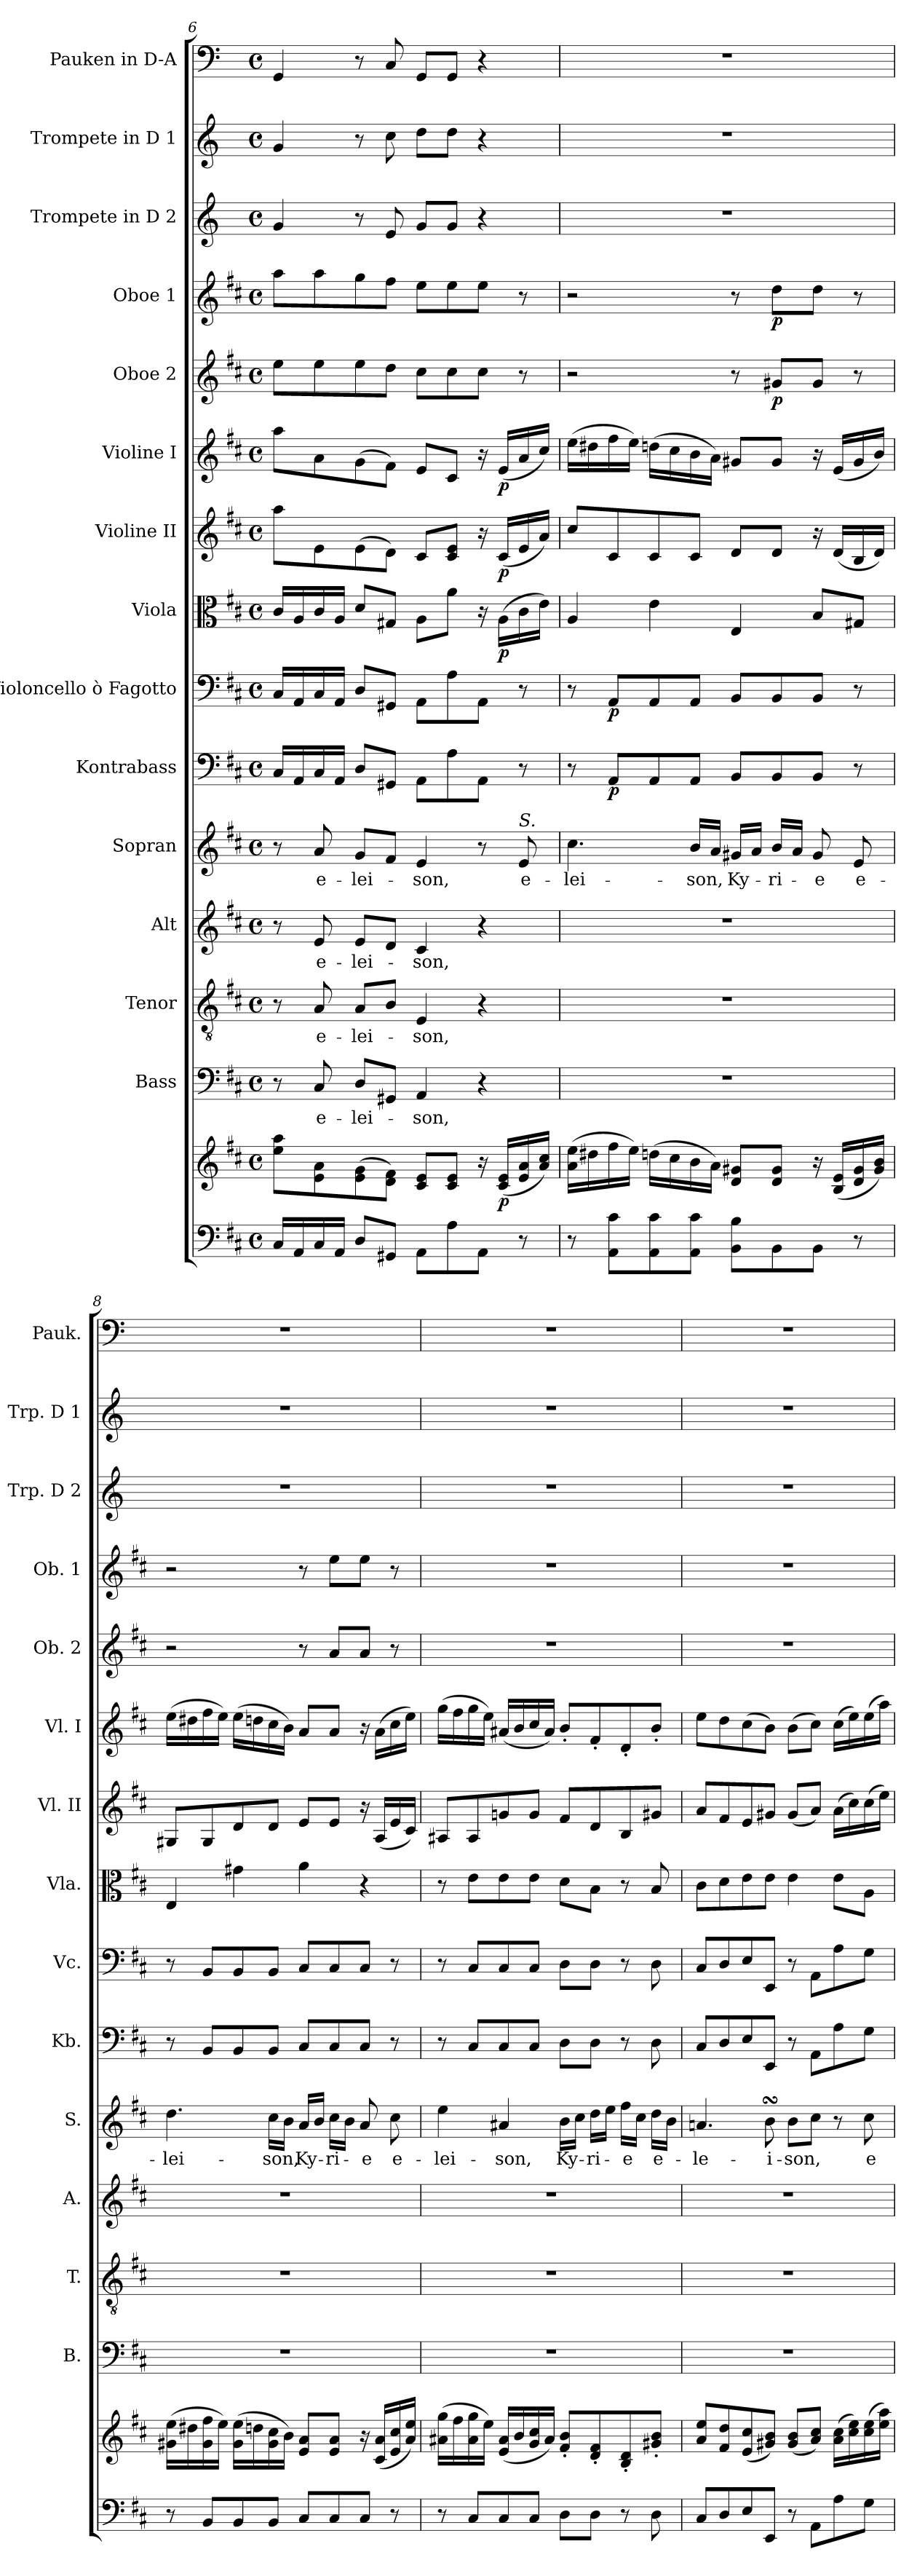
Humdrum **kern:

**kern	**kern	**dynam	**kern	**text	**kern	**text	**kern	**text	**kern	**text	**kern	**dynam	**kern	**dynam	**kern	**dynam	**kern	**dynam	**kern	**dynam	**kern	**dynam	**kern	**dynam	**kern	**kern	**kern
*part15	*part15	*part15	*part14	*part14	*part13	*part13	*part12	*part12	*part11	*part11	*part10	*part10	*part9	*part9	*part8	*part8	*part7	*part7	*part6	*part6	*part5	*part5	*part4	*part4	*part3	*part2	*part1
*staff16	*staff15	*staff15/16	*staff14	*staff14	*staff13	*staff13	*staff12	*staff12	*staff11	*staff11	*staff10	*staff10	*staff9	*staff9	*staff8	*staff8	*staff7	*staff7	*staff6	*staff6	*staff5	*staff5	*staff4	*staff4	*staff3	*staff2	*staff1
*	*	*	*I"Bass	*	*I"Tenor	*	*I"Alt	*	*I"Sopran	*	*I"Kontrabass	*	*I"Violoncello ò Fagotto	*	*I"Viola	*	*I"Violine II	*	*I"Violine I	*	*I"Oboe 2	*	*I"Oboe 1	*	*I"Trompete in D 2	*I"Trompete in D 1	*I"Pauken in D-A
*	*	*	*I'B.	*	*I'T.	*	*I'A.	*	*I'S.	*	*I'Kb.	*	*I'Vc.	*	*I'Vla.	*	*I'Vl. II	*	*I'Vl. I	*	*I'Ob. 2	*	*I'Ob. 1	*	*I'Trp. D 2	*I'Trp. D 1	*I'Pauk.
*clefF4	*clefG2	*	*clefF4	*	*clefGv2	*	*clefG2	*	*clefG2	*	*clefF4	*	*clefF4	*	*clefC3	*	*clefG2	*	*clefG2	*	*clefG2	*	*clefG2	*	*clefG2	*clefG2	*clefF4
*	*	*	*	*	*	*	*	*	*	*	*ITrd7c12	*	*	*	*	*	*	*	*	*	*	*	*	*	*ITrd1c2	*ITrd1c2	*ITrd-1c-2
*k[f#c#]	*k[f#c#]	*	*k[f#c#]	*	*k[f#c#]	*	*k[f#c#]	*	*k[f#c#]	*	*k[f#c#]	*	*k[f#c#]	*	*k[f#c#]	*	*k[f#c#]	*	*k[f#c#]	*	*k[f#c#]	*	*k[f#c#]	*	*k[b-e-]	*k[b-e-]	*k[f#c#]
*D:	*D:	*	*D:	*	*D:	*	*D:	*	*D:	*	*D:	*	*D:	*	*D:	*	*D:	*	*D:	*	*D:	*	*D:	*	*B-:	*B-:	*D:
*M4/4	*M4/4	*	*M4/4	*	*M4/4	*	*M4/4	*	*M4/4	*	*M4/4	*	*M4/4	*	*M4/4	*	*M4/4	*	*M4/4	*	*M4/4	*	*M4/4	*	*M4/4	*M4/4	*M4/4
*met(c)	*met(c)	*	*met(c)	*	*met(c)	*	*met(c)	*	*met(c)	*	*met(c)	*	*met(c)	*	*met(c)	*	*met(c)	*	*met(c)	*	*met(c)	*	*met(c)	*	*met(c)	*met(c)	*met(c)
=6	=6	=6	=6	=6	=6	=6	=6	=6	=6	=6	=6	=6	=6	=6	=6	=6	=6	=6	=6	=6	=6	=6	=6	=6	=6	=6	=6
16C#/LL	8ee\ 8aa\L	.	8r	.	8r	.	8r	.	8r	.	16CC#/LL	.	16C#/LL	.	16c#/LL	.	8aa\L	.	8aa\L	.	8ee\L	.	8aa\L	.	4f/	4f/	4AA/
16AA/	.	.	.	.	.	.	.	.	.	.	16AAA/	.	16AA/	.	16A/	.	.	.	.	.	.	.	.	.	.	.	.
!	!	!	!	!LO:LY:b	!	!LO:LY:b	!	!LO:LY:b	!	!LO:LY:b	!	!	!	!	!	!	!	!	!	!	!	!	!	!	!	!	!
16C#/	8e\ 8a\	.	8C#/	e-	8A/	e-	8e/	e-	8a/	e-	16CC#/	.	16C#/	.	16c#/	.	8e\	.	8a\	.	8ee\	.	8aa\	.	.	.	.
16AA/JJ	.	.	.	.	.	.	.	.	.	.	16AAA/JJ	.	16AA/JJ	.	16A/JJ	.	.	.	.	.	.	.	.	.	.	.	.
!	!	!	!	!LO:LY:b	!	!LO:LY:b	!	!LO:LY:b	!	!LO:LY:b	!	!	!	!	!	!	!	!	!	!	!	!	!	!	!	!	!
8D/L	(>8e\ 8g\	.	8D/L	-lei-	8A/L	-lei-	8e/L	-lei-	8g/L	-lei-	8DD/L	.	8D/L	.	8d/L	.	(>8e\	.	(>8g\	.	8ee\	.	8gg\	.	8r	8r	8r
8GG#X/J	8d\ 8f#\J)	.	8GG#X/J	.	8B/J	.	8d/J	.	8f#/J	.	8GGG#X/J	.	8GG#X/J	.	8G#X/J	.	8d\J)	.	8f#\J)	.	8dd\J	.	8ff#\J	.	8d/	8b-\	8D/
!	!	!	!	!LO:LY:b	!	!LO:LY:b	!	!LO:LY:b	!	!LO:LY:b	!	!	!	!	!	!	!	!	!	!	!	!	!	!	!	!	!
8AA\L	8c#/ 8e/L	.	4AA/	-son,	4E/	-son,	4c#/	-son,	4e/	-son,	8AAA\L	.	8AA\L	.	8A\L	.	8c#/L	.	8e/L	.	8cc#\L	.	8ee\L	.	8f/L	8cc\L	8AA/L
8A\	8c#/ 8e/J	.	.	.	.	.	.	.	.	.	8AA\	.	8A\	.	8a\J	.	8c#/ 8e/J	.	8c#/J	.	8cc#\	.	8ee\	.	8f/J	8cc\J	8AA/J
8AA\J	16r	.	4r	.	4r	.	4r	.	8r	.	8AAA\J	.	8AA\J	.	16r	.	16r	.	16r	.	8cc#\J	.	8ee\J	.	4r	4r	4r
!	!	!LO:DY:b	!	!	!	!	!	!	!	!	!	!	!	!	!	!LO:DY:b	!	!LO:DY:b	!	!LO:DY:b	!	!	!	!	!	!	!
.	(<16c#/ 16e/LL	p	.	.	.	.	.	.	.	.	.	.	.	.	(>16A\LL	p	(<16c#/LL	p	(<16e/LL	p	.	.	.	.	.	.	.
!	!	!	!	!	!	!	!	!	!LO:TX:a:i:t=S.	!	!	!	!	!	!	!	!	!	!	!	!	!	!	!	!	!	!
!	!	!	!	!	!	!	!	!	!	!LO:LY:b	!	!	!	!	!	!	!	!	!	!	!	!	!	!	!	!	!
8r	16e/ 16a/	.	.	.	.	.	.	.	8e/	e-	8r	.	8r	.	16c#\	.	16e/	.	16a/	.	8r	.	8r	.	.	.	.
.	16a/ 16cc#/JJ)	.	.	.	.	.	.	.	.	.	.	.	.	.	16e\JJ)	.	16a/JJ)	.	16cc#/JJ)	.	.	.	.	.	.	.	.
!!LO:PB:g=z
=7	=7	=7	=7	=7	=7	=7	=7	=7	=7	=7	=7	=7	=7	=7	=7	=7	=7	=7	=7	=7	=7	=7	=7	=7	=7	=7	=7
!	!	!	!	!	!	!	!	!	!	!LO:LY:b	!	!	!	!	!	!	!	!	!	!	!	!	!	!	!	!	!
8r	(>16a\ 16ee\LL	.	1r	.	1r	.	1r	.	4.cc#\	-lei-	8r	.	8r	.	4A/	.	8cc#/L	.	(>16ee\LL	.	2r	.	2r	.	1r	1r	1r
.	16dd#X\	.	.	.	.	.	.	.	.	.	.	.	.	.	.	.	.	.	16dd#X\	.	.	.	.	.	.	.	.
!	!	!	!	!	!	!	!	!	!	!	!	!LO:DY:b	!	!LO:DY:b	!	!	!	!	!	!	!	!	!	!	!	!	!
8AA\ 8c#\L	16ff#\	.	.	.	.	.	.	.	.	.	8AAA/L	p	8AA/L	p	.	.	8c#/	.	16ff#\	.	.	.	.	.	.	.	.
.	16ee\JJ)	.	.	.	.	.	.	.	.	.	.	.	.	.	.	.	.	.	16ee\JJ)	.	.	.	.	.	.	.	.
8AA\ 8c#\	(>16ddn\LL	.	.	.	.	.	.	.	.	.	8AAA/	.	8AA/	.	4e\	.	8c#/	.	(>16ddn\LL	.	.	.	.	.	.	.	.
.	16cc#\	.	.	.	.	.	.	.	.	.	.	.	.	.	.	.	.	.	16cc#\	.	.	.	.	.	.	.	.
!	!	!	!	!	!	!	!	!	!	!LO:LY:b	!	!	!	!	!	!	!	!	!	!	!	!	!	!	!	!	!
8AA\ 8c#\J	16b\	.	.	.	.	.	.	.	16b/LL	-son,	8AAA/J	.	8AA/J	.	.	.	8c#/J	.	16b\	.	.	.	.	.	.	.	.
.	16a\JJ)	.	.	.	.	.	.	.	16a/JJ	.	.	.	.	.	.	.	.	.	16a\JJ)	.	.	.	.	.	.	.	.
!	!	!	!	!	!	!	!	!	!	!LO:LY:b	!	!	!	!	!	!	!	!	!	!	!	!	!	!	!	!	!
8BB\ 8B\L	8d/ 8g#X/L	.	.	.	.	.	.	.	16g#X/LL	Ky-	8BBB/L	.	8BB/L	.	4E/	.	8d/L	.	8g#X/L	.	8r	.	8r	.	.	.	.
.	.	.	.	.	.	.	.	.	16a/JJ	.	.	.	.	.	.	.	.	.	.	.	.	.	.	.	.	.	.
!	!	!	!	!	!	!	!	!	!	!LO:LY:b	!	!	!	!	!	!	!	!	!	!	!	!LO:DY:b	!	!LO:DY:b	!	!	!
8BB\	8d/ 8g#/J	.	.	.	.	.	.	.	16b/LL	-ri-	8BBB/	.	8BB/	.	.	.	8d/J	.	8g#/J	.	8g#X/L	p	8dd\L	p	.	.	.
.	.	.	.	.	.	.	.	.	16a/JJ	.	.	.	.	.	.	.	.	.	.	.	.	.	.	.	.	.	.
!	!	!	!	!	!	!	!	!	!	!LO:LY:b	!	!	!	!	!	!	!	!	!	!	!	!	!	!	!	!	!
8BB\J	16r	.	.	.	.	.	.	.	8g#/	-e	8BBB/J	.	8BB/J	.	8B/L	.	16r	.	16r	.	8g#/J	.	8dd\J	.	.	.	.
.	(<16B/ 16e/LL	.	.	.	.	.	.	.	.	.	.	.	.	.	.	.	(<16d/LL	.	(<16e/LL	.	.	.	.	.	.	.	.
!	!	!	!	!	!	!	!	!	!	!LO:LY:b	!	!	!	!	!	!	!	!	!	!	!	!	!	!	!	!	!
8r	16d/ 16g#/	.	.	.	.	.	.	.	8e/	e-	8r	.	8r	.	8G#X/J	.	16B/	.	16g#/	.	8r	.	8r	.	.	.	.
.	16g#/ 16b/JJ)	.	.	.	.	.	.	.	.	.	.	.	.	.	.	.	16d/JJ)	.	16b/JJ)	.	.	.	.	.	.	.	.
=8	=8	=8	=8	=8	=8	=8	=8	=8	=8	=8	=8	=8	=8	=8	=8	=8	=8	=8	=8	=8	=8	=8	=8	=8	=8	=8	=8
!	!	!	!	!	!	!	!	!	!	!LO:LY:b	!	!	!	!	!	!	!	!	!	!	!	!	!	!	!	!	!
8r	(>16g#X\ 16ee\LL	.	1r	.	1r	.	1r	.	4.dd\	-lei-	8r	.	8r	.	4E/	.	8G#X/L	.	(>16ee\LL	.	2r	.	2r	.	1r	1r	1r
.	16dd#X\	.	.	.	.	.	.	.	.	.	.	.	.	.	.	.	.	.	16dd#X\	.	.	.	.	.	.	.	.
8BB/L	16g#\ 16ff#\	.	.	.	.	.	.	.	.	.	8BBB/L	.	8BB/L	.	.	.	8G#/	.	16ff#\	.	.	.	.	.	.	.	.
.	16ee\JJ)	.	.	.	.	.	.	.	.	.	.	.	.	.	.	.	.	.	16ee\JJ)	.	.	.	.	.	.	.	.
8BB/	(>16g#\ 16ee\LL	.	.	.	.	.	.	.	.	.	8BBB/	.	8BB/	.	4g#X\	.	8d/	.	(>16ee\LL	.	.	.	.	.	.	.	.
.	16ddn\	.	.	.	.	.	.	.	.	.	.	.	.	.	.	.	.	.	16ddn\	.	.	.	.	.	.	.	.
!	!	!	!	!	!	!	!	!	!	!LO:LY:b	!	!	!	!	!	!	!	!	!	!	!	!	!	!	!	!	!
8BB/J	16g#\ 16cc#\	.	.	.	.	.	.	.	16cc#\LL	-son,	8BBB/J	.	8BB/J	.	.	.	8d/J	.	16cc#\	.	.	.	.	.	.	.	.
.	16b\JJ)	.	.	.	.	.	.	.	16b\JJ	.	.	.	.	.	.	.	.	.	16b\JJ)	.	.	.	.	.	.	.	.
!	!	!	!	!	!	!	!	!	!	!LO:LY:b	!	!	!	!	!	!	!	!	!	!	!	!	!	!	!	!	!
8C#/L	8e/ 8a/L	.	.	.	.	.	.	.	16a/LL	Ky-	8CC#/L	.	8C#/L	.	4a\	.	8e/L	.	8a/L	.	8r	.	8r	.	.	.	.
.	.	.	.	.	.	.	.	.	16b/JJ	.	.	.	.	.	.	.	.	.	.	.	.	.	.	.	.	.	.
!	!	!	!	!	!	!	!	!	!	!LO:LY:b	!	!	!	!	!	!	!	!	!	!	!	!	!	!	!	!	!
8C#/	8e/ 8a/J	.	.	.	.	.	.	.	16cc#\LL	-ri-	8CC#/	.	8C#/	.	.	.	8e/J	.	8a/J	.	8a/L	.	8ee\L	.	.	.	.
.	.	.	.	.	.	.	.	.	16b\JJ	.	.	.	.	.	.	.	.	.	.	.	.	.	.	.	.	.	.
!	!	!	!	!	!	!	!	!	!	!LO:LY:b	!	!	!	!	!	!	!	!	!	!	!	!	!	!	!	!	!
8C#/J	16r	.	.	.	.	.	.	.	8a/	-e	8CC#/J	.	8C#/J	.	4r	.	16r	.	16r	.	8a/J	.	8ee\J	.	.	.	.
.	(<16c#/ 16a/LL	.	.	.	.	.	.	.	.	.	.	.	.	.	.	.	(<16A/LL	.	(>16a\LL	.	.	.	.	.	.	.	.
!	!	!	!	!	!	!	!	!	!	!LO:LY:b	!	!	!	!	!	!	!	!	!	!	!	!	!	!	!	!	!
8r	16e/ 16cc#/	.	.	.	.	.	.	.	8cc#\	e-	8r	.	8r	.	.	.	16e/	.	16cc#\	.	8r	.	8r	.	.	.	.
.	16a/ 16ee/JJ)	.	.	.	.	.	.	.	.	.	.	.	.	.	.	.	16c#/JJ)	.	16ee\JJ)	.	.	.	.	.	.	.	.
=9	=9	=9	=9	=9	=9	=9	=9	=9	=9	=9	=9	=9	=9	=9	=9	=9	=9	=9	=9	=9	=9	=9	=9	=9	=9	=9	=9
!	!	!	!	!	!	!	!	!	!	!LO:LY:b	!	!	!	!	!	!	!	!	!	!	!	!	!	!	!	!	!
8r	(>16a#X\ 16gg\LL	.	1r	.	1r	.	1r	.	4ee\	-lei-	8r	.	8r	.	8r	.	8A#X/L	.	(>16gg\LL	.	1r	.	1r	.	1r	1r	1r
.	16ff#\	.	.	.	.	.	.	.	.	.	.	.	.	.	.	.	.	.	16ff#\	.	.	.	.	.	.	.	.
8C#/L	16a#\ 16gg\	.	.	.	.	.	.	.	.	.	8CC#/L	.	8C#/L	.	8e\L	.	8A#/	.	16gg\	.	.	.	.	.	.	.	.
.	16ee\JJ)	.	.	.	.	.	.	.	.	.	.	.	.	.	.	.	.	.	16ee\JJ)	.	.	.	.	.	.	.	.
!	!	!	!	!	!	!	!	!	!	!LO:LY:b	!	!	!	!	!	!	!	!	!	!	!	!	!	!	!	!	!
8C#/	(<16e/ 16a#/LL	.	.	.	.	.	.	.	4a#X/	-son,	8CC#/	.	8C#/	.	8e\	.	8gn/	.	(<16a#X/LL	.	.	.	.	.	.	.	.
.	16b/	.	.	.	.	.	.	.	.	.	.	.	.	.	.	.	.	.	16b/	.	.	.	.	.	.	.	.
8C#/J	16g/ 16cc#/	.	.	.	.	.	.	.	.	.	8CC#/J	.	8C#/J	.	8e\J	.	8g/J	.	16cc#/	.	.	.	.	.	.	.	.
.	16a#/JJ)	.	.	.	.	.	.	.	.	.	.	.	.	.	.	.	.	.	16a#/JJ)	.	.	.	.	.	.	.	.
!	!	!	!	!	!	!	!	!	!	!LO:LY:b	!	!	!	!	!	!	!	!	!	!	!	!	!	!	!	!	!
8D\L	8f#/'< 8b/'<L	.	.	.	.	.	.	.	16b\LL	Ky-	8DD\L	.	8D\L	.	8d\L	.	8f#/L	.	8b'</L	.	.	.	.	.	.	.	.
.	.	.	.	.	.	.	.	.	16cc#\JJ	.	.	.	.	.	.	.	.	.	.	.	.	.	.	.	.	.	.
!	!	!	!	!	!	!	!	!	!	!LO:LY:b	!	!	!	!	!	!	!	!	!	!	!	!	!	!	!	!	!
8D\J	8d/'< 8f#/'<	.	.	.	.	.	.	.	16dd\LL	-ri-	8DD\J	.	8D\J	.	8B\J	.	8d/	.	8f#'</	.	.	.	.	.	.	.	.
.	.	.	.	.	.	.	.	.	16ee\JJ	.	.	.	.	.	.	.	.	.	.	.	.	.	.	.	.	.	.
!	!	!	!	!	!	!	!	!	!	!LO:LY:b	!	!	!	!	!	!	!	!	!	!	!	!	!	!	!	!	!
8r	8B/'< 8d/'<	.	.	.	.	.	.	.	16ff#\LL	-e	8r	.	8r	.	8r	.	8B/	.	8d'</	.	.	.	.	.	.	.	.
.	.	.	.	.	.	.	.	.	16cc#\JJ	.	.	.	.	.	.	.	.	.	.	.	.	.	.	.	.	.	.
!	!	!	!	!	!	!	!	!	!	!LO:LY:b	!	!	!	!	!	!	!	!	!	!	!	!	!	!	!	!	!
8D\	8g#X/'< 8b/'<J	.	.	.	.	.	.	.	16dd\LL	e-	8DD\	.	8D\	.	8B/	.	8g#X/J	.	8b'</J	.	.	.	.	.	.	.	.
.	.	.	.	.	.	.	.	.	16b\JJ	.	.	.	.	.	.	.	.	.	.	.	.	.	.	.	.	.	.
!!LO:PB:g=z
=10	=10	=10	=10	=10	=10	=10	=10	=10	=10	=10	=10	=10	=10	=10	=10	=10	=10	=10	=10	=10	=10	=10	=10	=10	=10	=10	=10
!	!	!	!	!	!	!	!	!	!	!LO:LY:b	!	!	!	!	!	!	!	!	!	!	!	!	!	!	!	!	!
8C#/L	8a/ 8ee/L	.	1r	.	1r	.	1r	.	4.an/	-le-	8CC#/L	.	8C#/L	.	8c#\L	.	8a/L	.	8ee\L	.	1r	.	1r	.	1r	1r	1r
8D/	8f#/ 8dd/	.	.	.	.	.	.	.	.	.	8DD/	.	8D/	.	8d\	.	8f#/	.	8dd\	.	.	.	.	.	.	.	.
8E/	(<8e/ 8cc#/	.	.	.	.	.	.	.	.	.	8EE/	.	8E/	.	8e\	.	8e/	.	(>8cc#\	.	.	.	.	.	.	.	.
!	!	!	!	!	!	!	!	!	!	!LO:LY:b	!	!	!	!	!	!	!	!	!	!	!	!	!	!	!	!	!
8EE/J	8g#X/ 8b/J)	.	.	.	.	.	.	.	8bsSSS\	-i-	8EEE/J	.	8EE/J	.	8e\J	.	8g#X/J	.	8b\J)	.	.	.	.	.	.	.	.
!	!	!	!	!	!	!	!	!	!	!LO:LY:b	!	!	!	!	!	!	!	!	!	!	!	!	!	!	!	!	!
8r	(<8g#/ 8b/L	.	.	.	.	.	.	.	8b\L	-son,	8r	.	8r	.	4e\	.	(<8g#/L	.	(>8b\L	.	.	.	.	.	.	.	.
8AA\L	8a/ 8cc#/J)	.	.	.	.	.	.	.	8cc#\J	.	8AAA\L	.	8AA\L	.	.	.	8a/J)	.	8cc#\J)	.	.	.	.	.	.	.	.
8A\	(>16a\ 16cc#\LL	.	.	.	.	.	.	.	8r	.	8AA\	.	8A\	.	8e\L	.	(>16a\LL	.	(>16cc#\LL	.	.	.	.	.	.	.	.
.	16cc#\ 16ee\)	.	.	.	.	.	.	.	.	.	.	.	.	.	.	.	16cc#\)	.	16ee\)	.	.	.	.	.	.	.	.
!	!	!	!	!	!	!	!	!	!	!LO:LY:b	!	!	!	!	!	!	!	!	!	!	!	!	!	!	!	!	!
8G\J	(>16cc#\ 16ee\	.	.	.	.	.	.	.	8cc#\	e-	8GG\J	.	8G\J	.	8A\J	.	(>16cc#\	.	(>16ee\	.	.	.	.	.	.	.	.
.	16ee\ 16aa\JJ)	.	.	.	.	.	.	.	.	.	.	.	.	.	.	.	16ee\JJ)	.	16aa\JJ)	.	.	.	.	.	.	.	.
=	=	=	=	=	=	=	=	=	=	=	=	=	=	=	=	=	=	=	=	=	=	=	=	=	=	=	=
*-	*-	*-	*-	*-	*-	*-	*-	*-	*-	*-	*-	*-	*-	*-	*-	*-	*-	*-	*-	*-	*-	*-	*-	*-	*-	*-	*-
